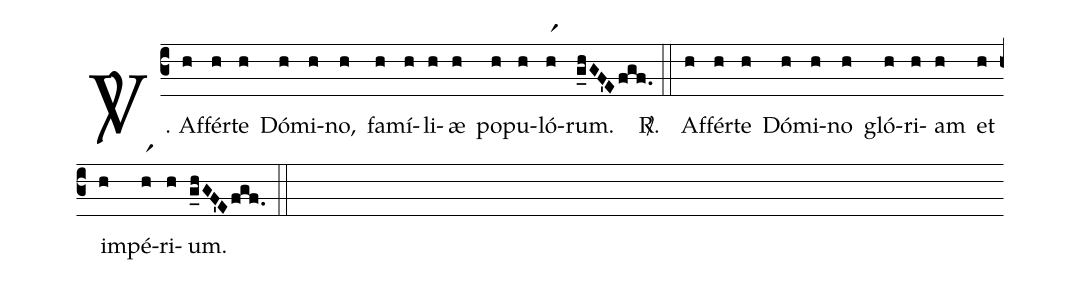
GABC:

%%
(c3)
<sp>V/</sp>. {A}f(h)fér(h)te(h) Dó(h)mi(h)no,(h) fa(h)mí(h)li(h)æ(h) po(h)pu(h)ló(hr1)rum.(g_hGF'Efgf.) <sp>R/</sp>.(::)
Af(h)fér(h)te(h) Dó(h)mi(h)no(h) gló(h)ri(h)am(h) et(h) im(h)pé(hr1)ri(h)um.(g_hGF'Efgf.) (::)
